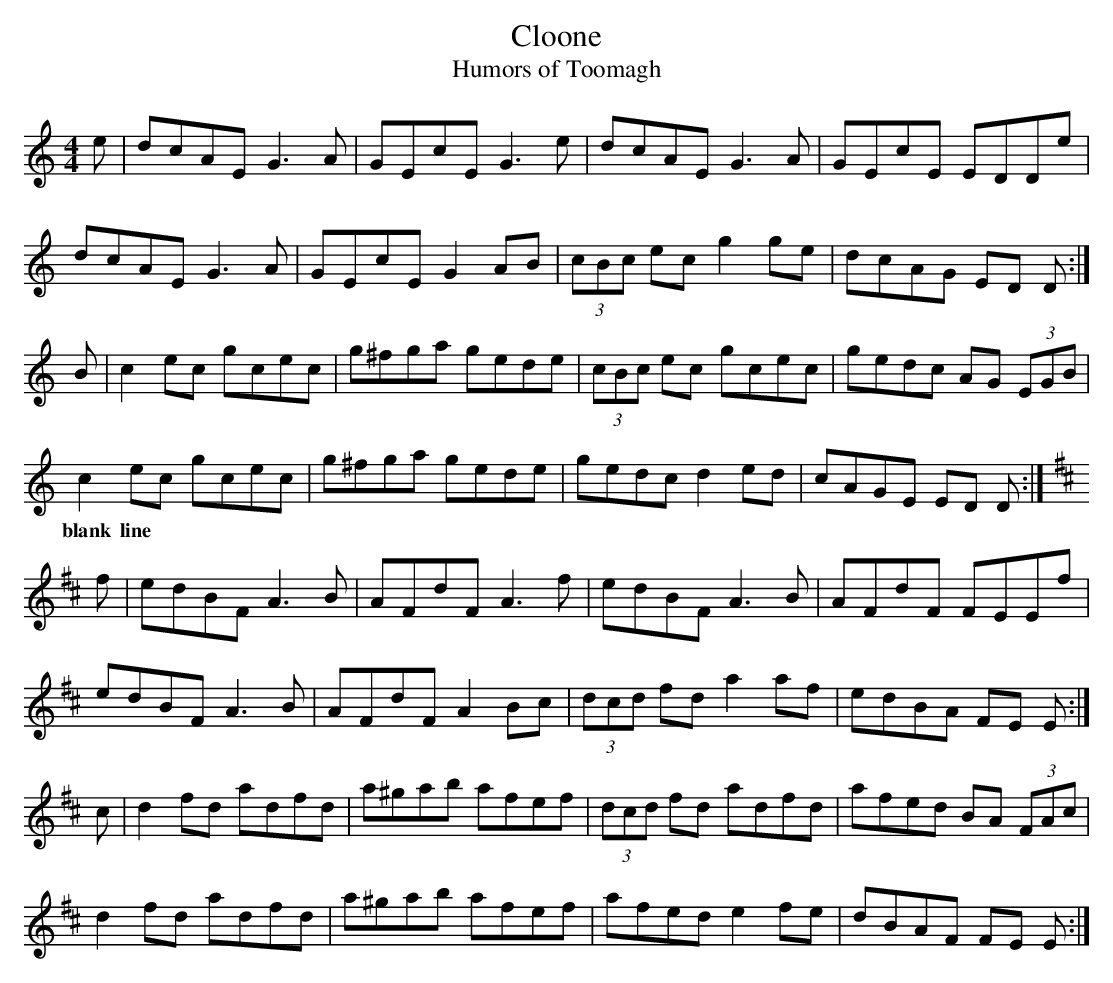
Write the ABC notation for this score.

X:1
T: Cloone
T: Humors of Toomagh
L: 1/8
M: 4/4
K: C
e|dcAE G3 A|GEcE G3 e|dcAE G3 A|GEcE EDDe|
dcAE G3 A|GEcE G2 AB|(3cBc ec g2 ge|\
dcAG ED D :|
B|c2 ec gcec|g^fga gede|(3cBc ec gcec|\
gedc AG (3EGB|
c2 ec gcec|g^fga gede|gedc d2 ed|cAGE ED D :|
w: blank line
K:D %Transposed from C
f|edBF A3 B|AFdF A3 f|edBF A3 B|AFdF FEEf|
edBF A3 B|AFdF A2 Bc|(3dcd fd a2 af|\
edBA FE E :|
c|d2 fd adfd|a^gab afef|(3dcd fd adfd|\
afed BA (3FAc|
d2 fd adfd|a^gab afef|afed e2 fe|dBAF FE E :|
